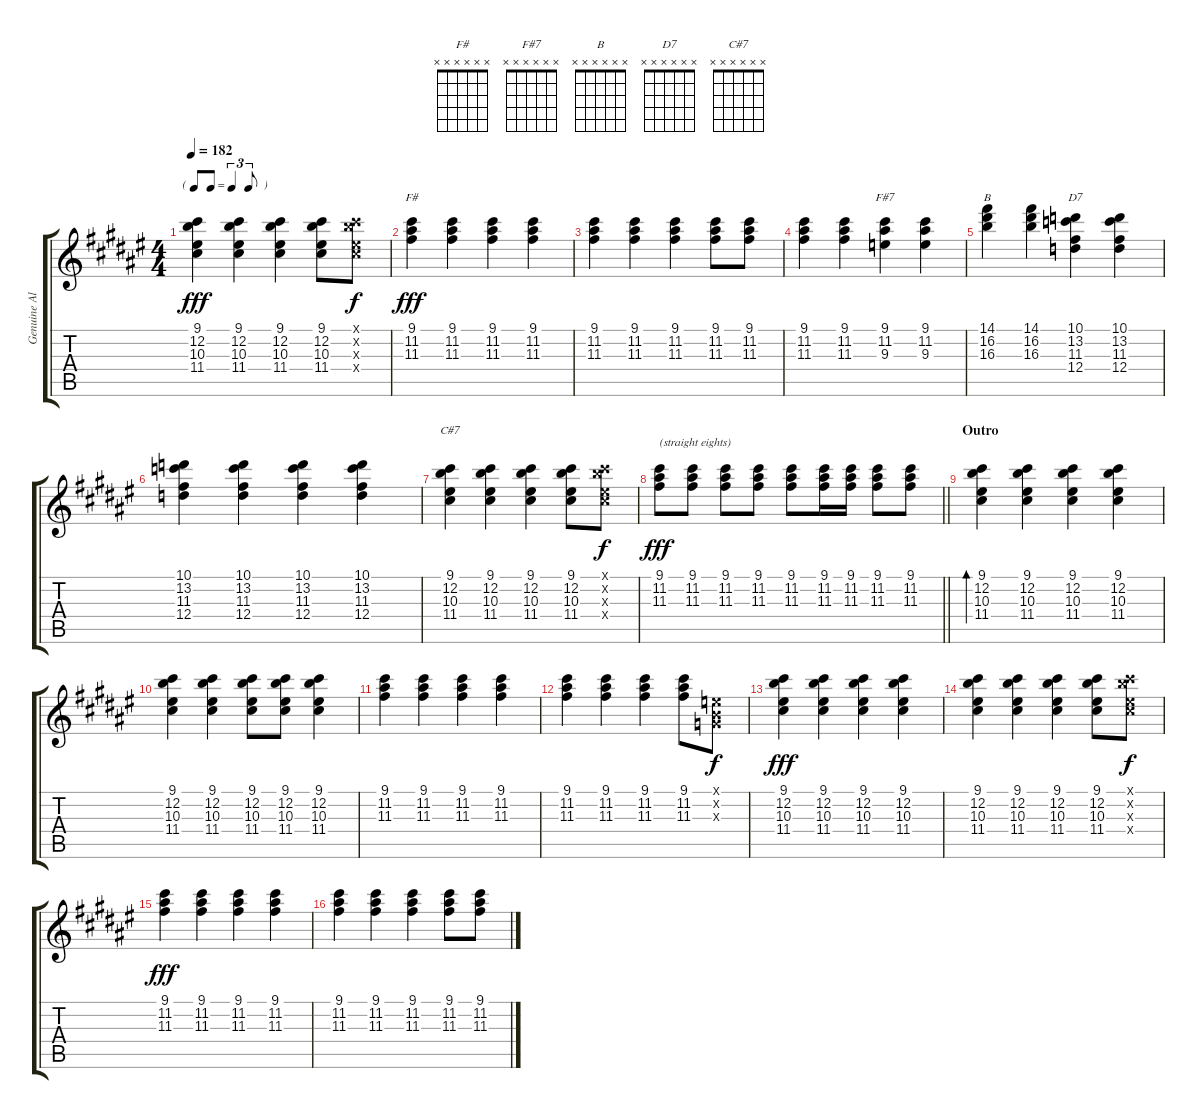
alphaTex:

\track ("Genuine Aloha Ukulele (Made in Japan)" "Genuine Al") {instrument acousticguitarsteel}
\staff {score tabs}
\tuning (E4 B3 G3 D3 A2 E2) {hide}
\chord ("F#" x x x x x x) {firstfret 0}
\chord ("F#7" x x x x x x) {firstfret 0}
\chord ("B" x x x x x x) {firstfret 0}
\chord ("D7" x x x x x x) {firstfret 0}
\chord ("C#7" x x x x x x) {firstfret 0}
\ts (4 4)
\tf triplet8th
\tempo 182
\clef g2
\ks f#
(9.1 12.2 10.3 11.4).4{dy fff} (9.1 12.2 10.3 11.4).4 (9.1 12.2 10.3 11.4).4 (9.1 12.2 10.3 11.4).8 (9.1{x} 12.2{x} 10.3{x} 11.4{x}).8{dy f} |
(9.1 11.2 11.3).4{ch "F#" dy fff} (9.1 11.2 11.3).4 (9.1 11.2 11.3).4 (9.1 11.2 11.3).4 |
(9.1 11.2 11.3).4 (9.1 11.2 11.3).4 (9.1 11.2 11.3).4 (9.1 11.2 11.3).8 (9.1 11.2 11.3).8 |
(9.1 11.2 11.3).4 (9.1 11.2 11.3).4 (9.1 11.2 9.3).4{ch "F#7"} (9.1 11.2 9.3).4 |
(14.1 16.2 16.3).4{ch "B"} (14.1 16.2 16.3).4 (10.1 13.2 11.3 12.4).4{ch "D7"} (10.1 13.2 11.3 12.4).4 |
(10.1 13.2 11.3 12.4).4 (10.1 13.2 11.3 12.4).4 (10.1 13.2 11.3 12.4).4 (10.1 13.2 11.3 12.4).4 |
(9.1 12.2 10.3 11.4).4{ch "C#7"} (9.1 12.2 10.3 11.4).4 (9.1 12.2 10.3 11.4).4 (9.1 12.2 10.3 11.4).8 (9.1{x} 12.2{x} 10.3{x} 11.4{x}).8{dy f} |
\barLineRight lightlight
(9.1 11.2 11.3).8{txt "(straight eights)" dy fff} (9.1 11.2 11.3).8 (9.1 11.2 11.3).8 (9.1 11.2 11.3).8 (9.1 11.2 11.3).8 (9.1 11.2 11.3).16 (9.1 11.2 11.3).16 (9.1 11.2 11.3).8 (9.1 11.2 11.3).8 |
\section ("" "Outro")
(9.1 12.2 10.3 11.4).4{bd 240} (9.1 12.2 10.3 11.4).4 (9.1 12.2 10.3 11.4).4 (9.1 12.2 10.3 11.4).4 |
(9.1 12.2 10.3 11.4).4 (9.1 12.2 10.3 11.4).4 (9.1 12.2 10.3 11.4).8 (9.1 12.2 10.3 11.4).8 (9.1 12.2 10.3 11.4).4 |
(9.1 11.2 11.3).4 (9.1 11.2 11.3).4 (9.1 11.2 11.3).4 (9.1 11.2 11.3).4 |
(9.1 11.2 11.3).4 (9.1 11.2 11.3).4 (9.1 11.2 11.3).4 (9.1 11.2 11.3).8 (0.1{x} 0.2{x} 0.3{x}).8{dy f} |
(9.1 12.2 10.3 11.4).4{dy fff} (9.1 12.2 10.3 11.4).4 (9.1 12.2 10.3 11.4).4 (9.1 12.2 10.3 11.4).4 |
(9.1 12.2 10.3 11.4).4 (9.1 12.2 10.3 11.4).4 (9.1 12.2 10.3 11.4).4 (9.1 12.2 10.3 11.4).8 (9.1{x} 12.2{x} 10.3{x} 11.4{x}).8{dy f} |
(9.1 11.2 11.3).4{dy fff} (9.1 11.2 11.3).4 (9.1 11.2 11.3).4 (9.1 11.2 11.3).4 |
(9.1 11.2 11.3).4 (9.1 11.2 11.3).4 (9.1 11.2 11.3).4 (9.1 11.2 11.3).8 (9.1 11.2 11.3).8
